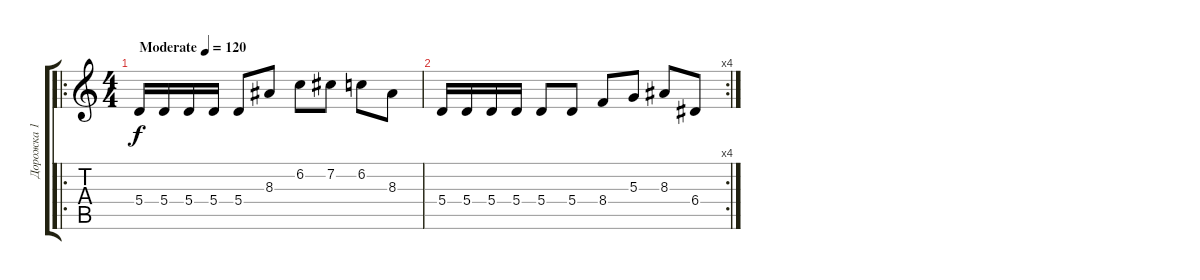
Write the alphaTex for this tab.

\track ("Дорожка 1" "Дорожка 1") {instrument overdrivenguitar}
\staff {score tabs}
\tuning (B3 Gb3 D3 A2 E2 B1) {hide}
\ro
\ts (4 4)
\tempo (120 "Moderate")
\clef g2
\ks c
5.4.16{dy f instrument overdrivenguitar} 5.4.16 5.4.16 5.4.16 5.4.8 8.3.8 6.2.8 7.2.8 6.2.8 8.3.8 |
\rc 4
5.4.16 5.4.16 5.4.16 5.4.16 5.4.8 5.4.8 8.4.8 5.3.8 8.3.8 6.4.8
